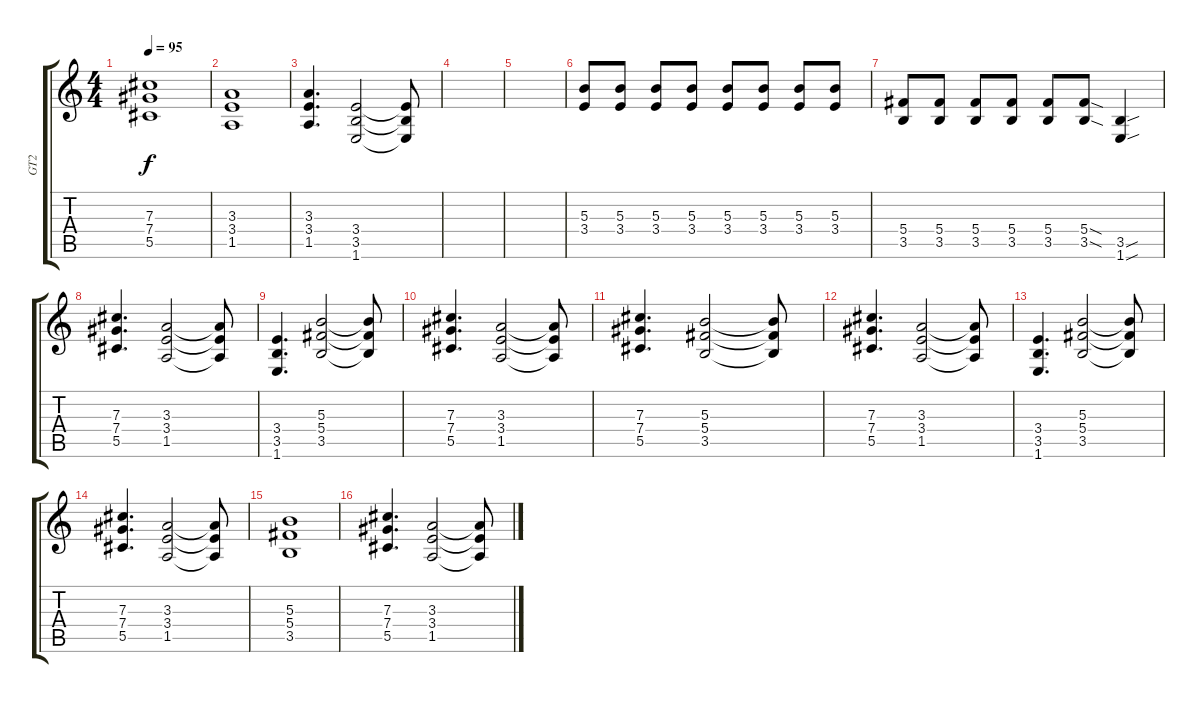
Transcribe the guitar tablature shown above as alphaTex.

\track ("GT2" "GT2") {instrument electricguitarclean}
\staff {score tabs}
\tuning (Eb4 Bb3 Gb3 Db3 Ab2 Eb2) {hide}
\ts (4 4)
\tempo 95
\clef g2
\ks c
(7.3 7.4 5.5).1{dy f} |
(3.3 3.4 1.5).1 |
(3.3 3.4 1.5).4{d} (3.4 3.5 1.6).2 (3.4{t} 3.5{t} 1.6{t}).8 |
|
|
(5.3 3.4).8 (5.3 3.4).8 (5.3 3.4).8 (5.3 3.4).8 (5.3 3.4).8 (5.3 3.4).8 (5.3 3.4).8 (5.3 3.4).8 |
(5.4 3.5).8 (5.4 3.5).8 (5.4 3.5).8 (5.4 3.5).8 (5.4 3.5).8 (5.4{sod} 3.5{sod}).8 (3.5{sou} 1.6{sou}).4 |
(7.3 7.4 5.5).4{d} (3.3 3.4 1.5).2 (3.3{t} 3.4{t} 1.5{t}).8 |
(3.4 3.5 1.6).4{d} (5.3 5.4 3.5).2 (5.3{t} 5.4{t} 3.5{t}).8 |
(7.3 7.4 5.5).4{d} (3.3 3.4 1.5).2 (3.3{t} 3.4{t} 1.5{t}).8 |
(7.3 7.4 5.5).4{d} (5.3 5.4 3.5).2 (5.3{t} 5.4{t} 3.5{t}).8 |
(7.3 7.4 5.5).4{d} (3.3 3.4 1.5).2 (3.3{t} 3.4{t} 1.5{t}).8 |
(3.4 3.5 1.6).4{d} (5.3 5.4 3.5).2 (5.3{t} 5.4{t} 3.5{t}).8 |
(7.3 7.4 5.5).4{d} (3.3 3.4 1.5).2 (3.3{t} 3.4{t} 1.5{t}).8 |
(5.3 5.4 3.5).1 |
(7.3 7.4 5.5).4{d} (3.3 3.4 1.5).2 (3.3{t} 3.4{t} 1.5{t}).8
